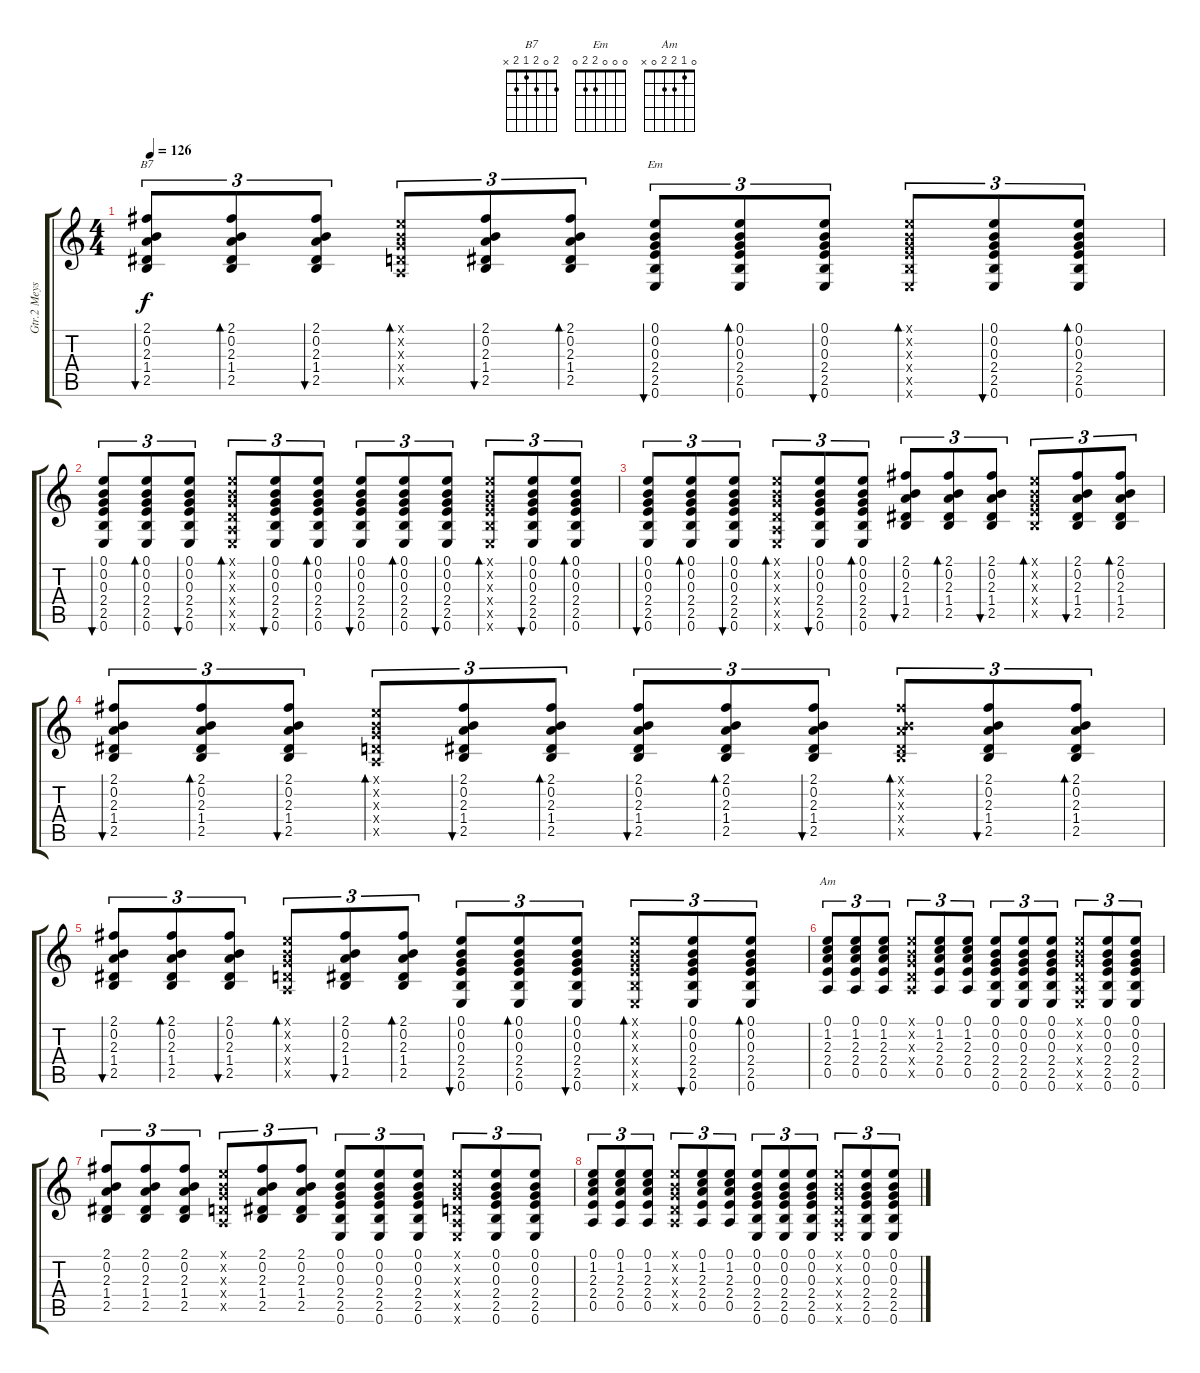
\track ("Gtr.2 Meysam" "Gtr.2 Meys") {instrument acousticguitarnylon}
\staff {score tabs}
\tuning (E4 B3 G3 D3 A2 E2) {hide}
\chord ("B7" 2 0 2 1 2 x)
\chord ("Em" 0 0 0 2 2 0)
\chord ("Am" 0 1 2 2 0 x)
\ts (4 4)
\tempo 126
\clef g2
\ks c
(2.1 0.2 2.3 1.4 2.5).8{tu (3 2) bu 60 ch "B7" dy f} (2.1 0.2 2.3 1.4 2.5).8{tu (3 2) bd 60} (2.1 0.2 2.3 1.4 2.5).8{tu (3 2) bu 60} (0.1{x} 0.2{x} 0.3{x} 0.4{x} 0.5{x}).8{tu (3 2) bd 60} (2.1 0.2 2.3 1.4 2.5).8{tu (3 2) bu 60} (2.1 0.2 2.3 1.4 2.5).8{tu (3 2) bd 60} (0.1 0.2 0.3 2.4 2.5 0.6).8{tu (3 2) bu 60 ch "Em"} (0.1 0.2 0.3 2.4 2.5 0.6).8{tu (3 2) bd 60} (0.1 0.2 0.3 2.4 2.5 0.6).8{tu (3 2) bu 60} (0.1{x} 0.2{x} 0.3{x} 2.4{x} 2.5{x} 0.6{x}).8{tu (3 2) bd 60} (0.1 0.2 0.3 2.4 2.5 0.6).8{tu (3 2) bu 60} (0.1 0.2 0.3 2.4 2.5 0.6).8{tu (3 2) bd 60} |
(0.1 0.2 0.3 2.4 2.5 0.6).8{tu (3 2) bu 60} (0.1 0.2 0.3 2.4 2.5 0.6).8{tu (3 2) bd 60} (0.1 0.2 0.3 2.4 2.5 0.6).8{tu (3 2) bu 60} (0.1{x} 0.2{x} 0.3{x} 0.4{x} 0.5{x} 0.6{x}).8{tu (3 2) bd 60} (0.1 0.2 0.3 2.4 2.5 0.6).8{tu (3 2) bu 60} (0.1 0.2 0.3 2.4 2.5 0.6).8{tu (3 2) bd 60} (0.1 0.2 0.3 2.4 2.5 0.6).8{tu (3 2) bu 60} (0.1 0.2 0.3 2.4 2.5 0.6).8{tu (3 2) bd 60} (0.1 0.2 0.3 2.4 2.5 0.6).8{tu (3 2) bu 60} (0.1{x} 0.2{x} 0.3{x} 2.4{x} 2.5{x} 0.6{x}).8{tu (3 2) bd 60} (0.1 0.2 0.3 2.4 2.5 0.6).8{tu (3 2) bu 60} (0.1 0.2 0.3 2.4 2.5 0.6).8{tu (3 2) bd 60} |
(0.1 0.2 0.3 2.4 2.5 0.6).8{tu (3 2) bu 60} (0.1 0.2 0.3 2.4 2.5 0.6).8{tu (3 2) bd 60} (0.1 0.2 0.3 2.4 2.5 0.6).8{tu (3 2) bu 60} (0.1{x} 0.2{x} 0.3{x} 0.4{x} 0.5{x} 0.6{x}).8{tu (3 2) bd 60} (0.1 0.2 0.3 2.4 2.5 0.6).8{tu (3 2) bu 60} (0.1 0.2 0.3 2.4 2.5 0.6).8{tu (3 2) bd 60} (2.1 0.2 2.3 1.4 2.5).8{tu (3 2) bu 60} (2.1 0.2 2.3 1.4 2.5).8{tu (3 2) bd 60} (2.1 0.2 2.3 1.4 2.5).8{tu (3 2) bu 60} (0.1{x} 0.2{x} 0.3{x} 2.4{x} 2.5{x}).8{tu (3 2) bd 60} (2.1 0.2 2.3 1.4 2.5).8{tu (3 2) bu 60} (2.1 0.2 2.3 1.4 2.5).8{tu (3 2) bd 60} |
(2.1 0.2 2.3 1.4 2.5).8{tu (3 2) bu 60} (2.1 0.2 2.3 1.4 2.5).8{tu (3 2) bd 60} (2.1 0.2 2.3 1.4 2.5).8{tu (3 2) bu 60} (0.1{x} 0.2{x} 0.3{x} 0.4{x} 0.5{x}).8{tu (3 2) bd 60} (2.1 0.2 2.3 1.4 2.5).8{tu (3 2) bu 60} (2.1 0.2 2.3 1.4 2.5).8{tu (3 2) bd 60} (2.1 0.2 2.3 1.4 2.5).8{tu (3 2) bu 60} (2.1 0.2 2.3 1.4 2.5).8{tu (3 2) bd 60} (2.1 0.2 2.3 1.4 2.5).8{tu (3 2) bu 60} (2.1{x} 0.2{x} 2.3{x} 1.4{x} 2.5{x}).8{tu (3 2) bd 60} (2.1 0.2 2.3 1.4 2.5).8{tu (3 2) bu 60} (2.1 0.2 2.3 1.4 2.5).8{tu (3 2) bd 60} |
(2.1 0.2 2.3 1.4 2.5).8{tu (3 2) bu 60} (2.1 0.2 2.3 1.4 2.5).8{tu (3 2) bd 60} (2.1 0.2 2.3 1.4 2.5).8{tu (3 2) bu 60} (0.1{x} 0.2{x} 0.3{x} 0.4{x} 0.5{x}).8{tu (3 2) bd 60} (2.1 0.2 2.3 1.4 2.5).8{tu (3 2) bu 60} (2.1 0.2 2.3 1.4 2.5).8{tu (3 2) bd 60} (0.1 0.2 0.3 2.4 2.5 0.6).8{tu (3 2) bu 60} (0.1 0.2 0.3 2.4 2.5 0.6).8{tu (3 2) bd 60} (0.1 0.2 0.3 2.4 2.5 0.6).8{tu (3 2) bu 60} (0.1{x} 0.2{x} 0.3{x} 2.4{x} 2.5{x} 0.6{x}).8{tu (3 2) bd 60} (0.1 0.2 0.3 2.4 2.5 0.6).8{tu (3 2) bu 60} (0.1 0.2 0.3 2.4 2.5 0.6).8{tu (3 2) bd 60} |
(0.1 1.2 2.3 2.4 0.5).8{tu (3 2) ch "Am"} (0.1 1.2 2.3 2.4 0.5).8{tu (3 2)} (0.1 1.2 2.3 2.4 0.5).8{tu (3 2)} (0.1{x} 0.2{x} 0.3{x} 0.4{x} 0.5{x}).8{tu (3 2)} (0.1 1.2 2.3 2.4 0.5).8{tu (3 2)} (0.1 1.2 2.3 2.4 0.5).8{tu (3 2)} (0.1 0.2 0.3 2.4 2.5 0.6).8{tu (3 2)} (0.1 0.2 0.3 2.4 2.5 0.6).8{tu (3 2)} (0.1 0.2 0.3 2.4 2.5 0.6).8{tu (3 2)} (0.1{x} 0.2{x} 0.3{x} 0.4{x} 0.5{x} 0.6{x}).8{tu (3 2)} (0.1 0.2 0.3 2.4 2.5 0.6).8{tu (3 2)} (0.1 0.2 0.3 2.4 2.5 0.6).8{tu (3 2)} |
(2.1 0.2 2.3 1.4 2.5).8{tu (3 2)} (2.1 0.2 2.3 1.4 2.5).8{tu (3 2)} (2.1 0.2 2.3 1.4 2.5).8{tu (3 2)} (0.1{x} 0.2{x} 0.3{x} 0.4{x} 0.5{x}).8{tu (3 2)} (2.1 0.2 2.3 1.4 2.5).8{tu (3 2)} (2.1 0.2 2.3 1.4 2.5).8{tu (3 2)} (0.1 0.2 0.3 2.4 2.5 0.6).8{tu (3 2)} (0.1 0.2 0.3 2.4 2.5 0.6).8{tu (3 2)} (0.1 0.2 0.3 2.4 2.5 0.6).8{tu (3 2)} (0.1{x} 0.2{x} 0.3{x} 0.4{x} 0.5{x} 0.6{x}).8{tu (3 2)} (0.1 0.2 0.3 2.4 2.5 0.6).8{tu (3 2)} (0.1 0.2 0.3 2.4 2.5 0.6).8{tu (3 2)} |
(0.1 1.2 2.3 2.4 0.5).8{tu (3 2)} (0.1 1.2 2.3 2.4 0.5).8{tu (3 2)} (0.1 1.2 2.3 2.4 0.5).8{tu (3 2)} (0.1{x} 0.2{x} 0.3{x} 0.4{x} 0.5{x}).8{tu (3 2)} (0.1 1.2 2.3 2.4 0.5).8{tu (3 2)} (0.1 1.2 2.3 2.4 0.5).8{tu (3 2)} (0.1 0.2 0.3 2.4 2.5 0.6).8{tu (3 2)} (0.1 0.2 0.3 2.4 2.5 0.6).8{tu (3 2)} (0.1 0.2 0.3 2.4 2.5 0.6).8{tu (3 2)} (0.1{x} 0.2{x} 0.3{x} 0.4{x} 0.5{x} 0.6{x}).8{tu (3 2)} (0.1 0.2 0.3 2.4 2.5 0.6).8{tu (3 2)} (0.1 0.2 0.3 2.4 2.5 0.6).8{tu (3 2)}
